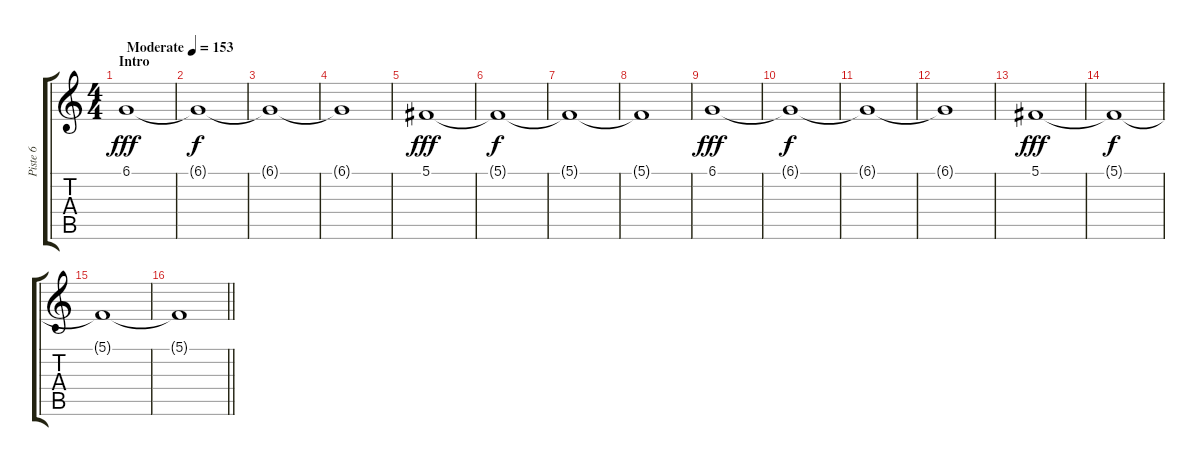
\track ("Piste 6" "Piste 6") {instrument orchestrahit}
\staff {score tabs}
\tuning (Db4 Ab3 E3 B2 Gb2 B1) {hide}
\ts (4 4)
\section ("" "Intro")
\tempo (153 "Moderate")
\clef g2
\ks c
6.1.1{dy fff instrument orchestrahit} |
6.1{t}.1{dy f} |
6.1{t}.1 |
6.1{t}.1 |
5.1.1{dy fff} |
5.1{t}.1{dy f} |
5.1{t}.1 |
5.1{t}.1 |
6.1.1{dy fff} |
6.1{t}.1{dy f} |
6.1{t}.1 |
6.1{t}.1 |
5.1.1{dy fff} |
5.1{t}.1{dy f} |
5.1{t}.1 |
\barLineRight lightlight
5.1{t}.1
